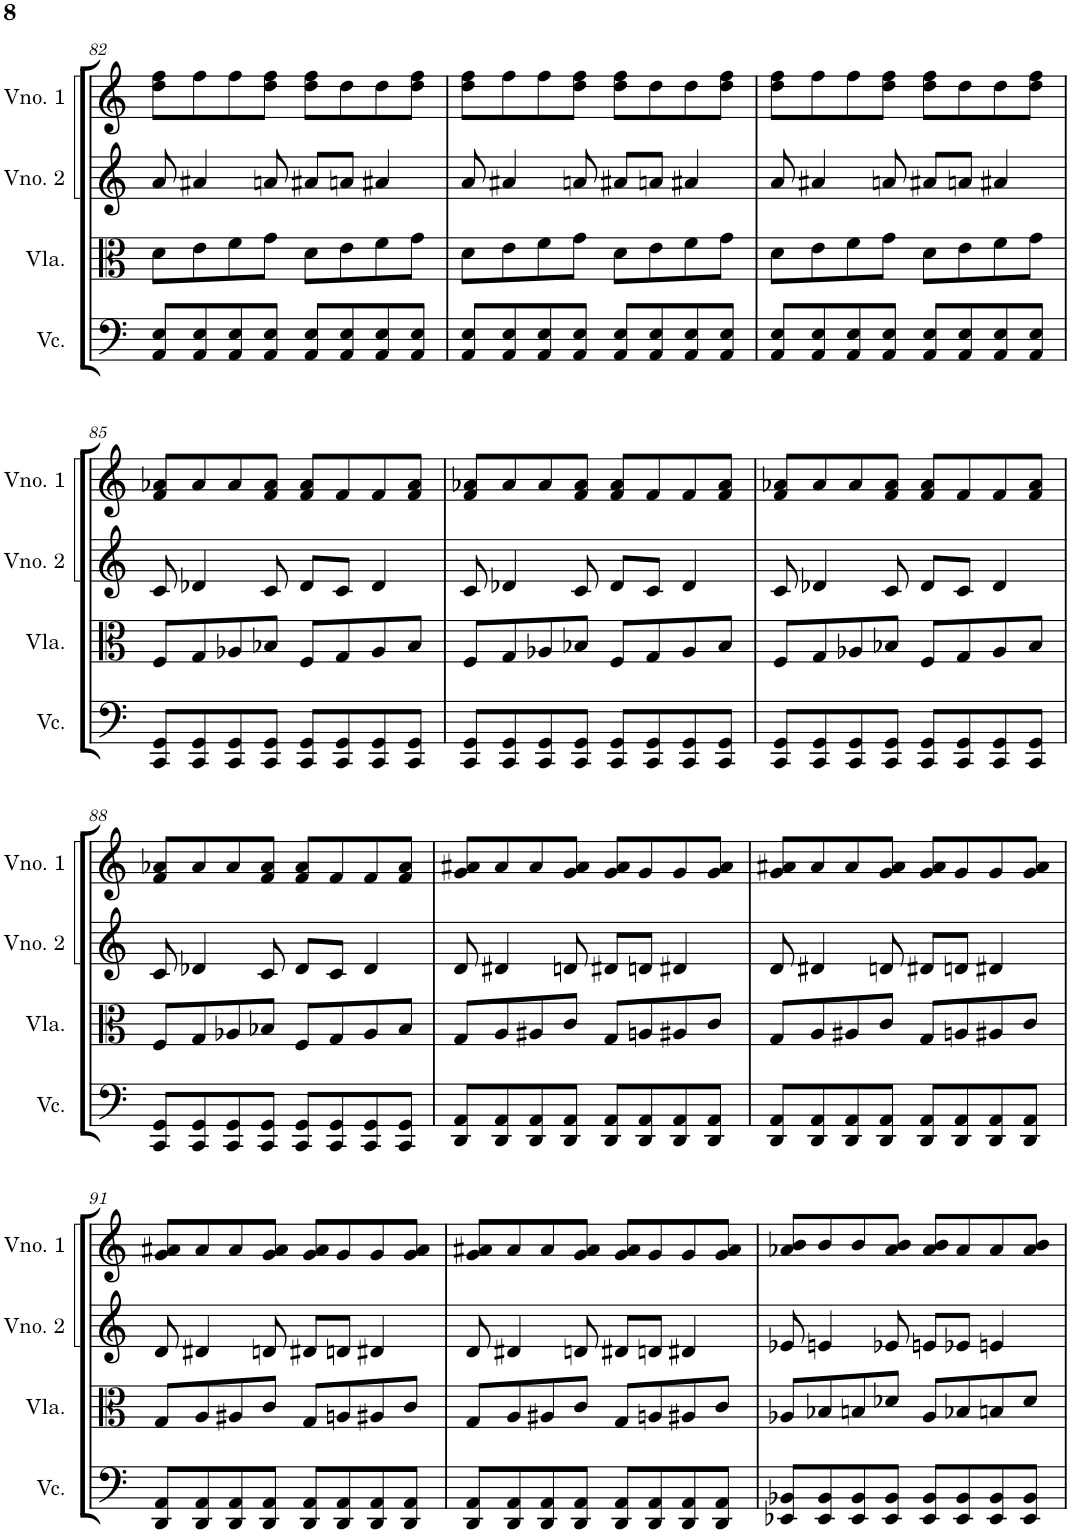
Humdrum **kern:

**kern	**kern	**kern	**kern
*part4	*part3	*part2	*part1
*staff4	*staff3	*staff2	*staff1
*I"Violoncelo	*I"Viola	*I"Violino 2	*I"Violino 1
*I'Vc.	*I'Vla.	*I'Vno. 2	*I'Vno. 1
!!LO:PB:g=z
*clefF4	*clefC3	*clefG2	*clefG2
*k[]	*k[]	*k[]	*k[]
*M4/4	*M4/4	*M4/4	*M4/4
=82	=82	=82	=82
8AA/ 8E/L	8d\L	8a/	8dd\ 8ff\L
8AA/ 8E/	8e\	4a#X/	8ff\
8AA/ 8E/	8f\	.	8ff\
8AA/ 8E/J	8g\J	8an/	8dd\ 8ff\J
8AA/ 8E/L	8d\L	8a#X/L	8dd\ 8ff\L
8AA/ 8E/	8e\	8an/J	8dd\
8AA/ 8E/	8f\	4a#X/	8dd\
8AA/ 8E/J	8g\J	.	8dd\ 8ff\J
=83	=83	=83	=83
8AA/ 8E/L	8d\L	8a/	8dd\ 8ff\L
8AA/ 8E/	8e\	4a#X/	8ff\
8AA/ 8E/	8f\	.	8ff\
8AA/ 8E/J	8g\J	8an/	8dd\ 8ff\J
8AA/ 8E/L	8d\L	8a#X/L	8dd\ 8ff\L
8AA/ 8E/	8e\	8an/J	8dd\
8AA/ 8E/	8f\	4a#X/	8dd\
8AA/ 8E/J	8g\J	.	8dd\ 8ff\J
=84	=84	=84	=84
8AA/ 8E/L	8d\L	8a/	8dd\ 8ff\L
8AA/ 8E/	8e\	4a#X/	8ff\
8AA/ 8E/	8f\	.	8ff\
8AA/ 8E/J	8g\J	8an/	8dd\ 8ff\J
8AA/ 8E/L	8d\L	8a#X/L	8dd\ 8ff\L
8AA/ 8E/	8e\	8an/J	8dd\
8AA/ 8E/	8f\	4a#X/	8dd\
8AA/ 8E/J	8g\J	.	8dd\ 8ff\J
!!LO:LB:g=z
=85	=85	=85	=85
8CC/ 8GG/L	8F/L	8c/	8f/ 8a-X/L
8CC/ 8GG/	8G/	4d-X/	8a-/
8CC/ 8GG/	8A-X/	.	8a-/
8CC/ 8GG/J	8B-X/J	8c/	8f/ 8a-/J
8CC/ 8GG/L	8F/L	8d-/L	8f/ 8a-/L
8CC/ 8GG/	8G/	8c/J	8f/
8CC/ 8GG/	8A-/	4d-/	8f/
8CC/ 8GG/J	8B-/J	.	8f/ 8a-/J
=86	=86	=86	=86
8CC/ 8GG/L	8F/L	8c/	8f/ 8a-X/L
8CC/ 8GG/	8G/	4d-X/	8a-/
8CC/ 8GG/	8A-X/	.	8a-/
8CC/ 8GG/J	8B-X/J	8c/	8f/ 8a-/J
8CC/ 8GG/L	8F/L	8d-/L	8f/ 8a-/L
8CC/ 8GG/	8G/	8c/J	8f/
8CC/ 8GG/	8A-/	4d-/	8f/
8CC/ 8GG/J	8B-/J	.	8f/ 8a-/J
=87	=87	=87	=87
8CC/ 8GG/L	8F/L	8c/	8f/ 8a-X/L
8CC/ 8GG/	8G/	4d-X/	8a-/
8CC/ 8GG/	8A-X/	.	8a-/
8CC/ 8GG/J	8B-X/J	8c/	8f/ 8a-/J
8CC/ 8GG/L	8F/L	8d-/L	8f/ 8a-/L
8CC/ 8GG/	8G/	8c/J	8f/
8CC/ 8GG/	8A-/	4d-/	8f/
8CC/ 8GG/J	8B-/J	.	8f/ 8a-/J
!!LO:LB:g=z
=88	=88	=88	=88
8CC/ 8GG/L	8F/L	8c/	8f/ 8a-X/L
8CC/ 8GG/	8G/	4d-X/	8a-/
8CC/ 8GG/	8A-X/	.	8a-/
8CC/ 8GG/J	8B-X/J	8c/	8f/ 8a-/J
8CC/ 8GG/L	8F/L	8d-/L	8f/ 8a-/L
8CC/ 8GG/	8G/	8c/J	8f/
8CC/ 8GG/	8A-/	4d-/	8f/
8CC/ 8GG/J	8B-/J	.	8f/ 8a-/J
=89	=89	=89	=89
8DD/ 8AA/L	8G/L	8d/	8g/ 8a#X/L
8DD/ 8AA/	8A/	4d#X/	8a#/
8DD/ 8AA/	8A#X/	.	8a#/
8DD/ 8AA/J	8c/J	8dn/	8g/ 8a#/J
8DD/ 8AA/L	8G/L	8d#X/L	8g/ 8a#/L
8DD/ 8AA/	8An/	8dn/J	8g/
8DD/ 8AA/	8A#X/	4d#X/	8g/
8DD/ 8AA/J	8c/J	.	8g/ 8a#/J
=90	=90	=90	=90
8DD/ 8AA/L	8G/L	8d/	8g/ 8a#X/L
8DD/ 8AA/	8A/	4d#X/	8a#/
8DD/ 8AA/	8A#X/	.	8a#/
8DD/ 8AA/J	8c/J	8dn/	8g/ 8a#/J
8DD/ 8AA/L	8G/L	8d#X/L	8g/ 8a#/L
8DD/ 8AA/	8An/	8dn/J	8g/
8DD/ 8AA/	8A#X/	4d#X/	8g/
8DD/ 8AA/J	8c/J	.	8g/ 8a#/J
!!LO:LB:g=z
=91	=91	=91	=91
8DD/ 8AA/L	8G/L	8d/	8g/ 8a#X/L
8DD/ 8AA/	8A/	4d#X/	8a#/
8DD/ 8AA/	8A#X/	.	8a#/
8DD/ 8AA/J	8c/J	8dn/	8g/ 8a#/J
8DD/ 8AA/L	8G/L	8d#X/L	8g/ 8a#/L
8DD/ 8AA/	8An/	8dn/J	8g/
8DD/ 8AA/	8A#X/	4d#X/	8g/
8DD/ 8AA/J	8c/J	.	8g/ 8a#/J
=92	=92	=92	=92
8DD/ 8AA/L	8G/L	8d/	8g/ 8a#X/L
8DD/ 8AA/	8A/	4d#X/	8a#/
8DD/ 8AA/	8A#X/	.	8a#/
8DD/ 8AA/J	8c/J	8dn/	8g/ 8a#/J
8DD/ 8AA/L	8G/L	8d#X/L	8g/ 8a#/L
8DD/ 8AA/	8An/	8dn/J	8g/
8DD/ 8AA/	8A#X/	4d#X/	8g/
8DD/ 8AA/J	8c/J	.	8g/ 8a#/J
=93	=93	=93	=93
8EE-X/ 8BB-X/L	8A-X/L	8e-X/	8a-X/ 8b/L
8EE-/ 8BB-/	8B-X/	4en/	8b/
8EE-/ 8BB-/	8Bn/	.	8b/
8EE-/ 8BB-/J	8d-X/J	8e-X/	8a-/ 8b/J
8EE-/ 8BB-/L	8A-/L	8en/L	8a-/ 8b/L
8EE-/ 8BB-/	8B-X/	8e-X/J	8a-/
8EE-/ 8BB-/	8Bn/	4en/	8a-/
8EE-/ 8BB-/J	8d-/J	.	8a-/ 8b/J
=	=	=	=
*-	*-	*-	*-
